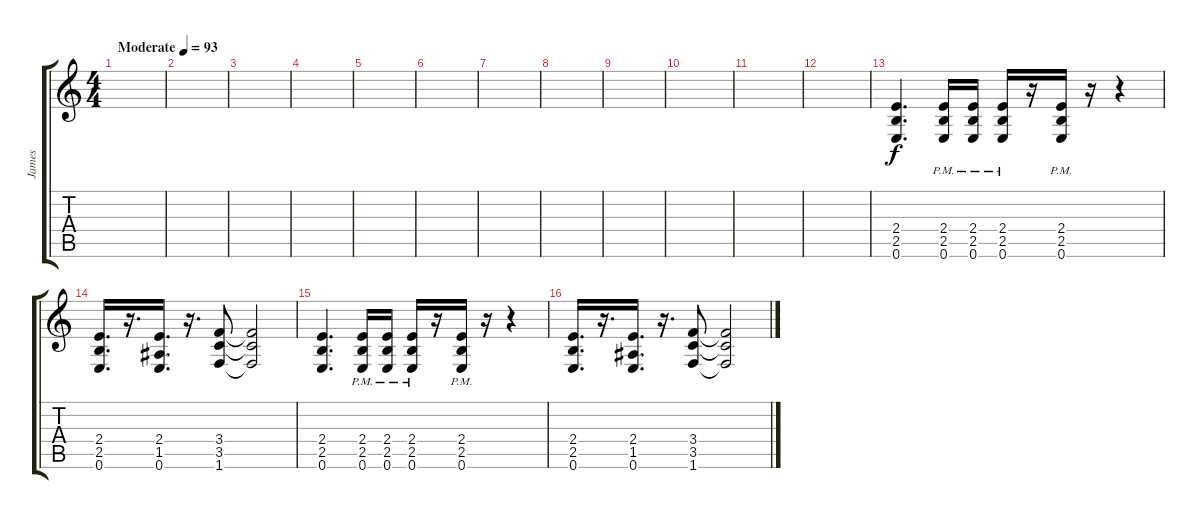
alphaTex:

\track ("James" "James") {instrument distortionguitar}
\staff {score tabs}
\tuning (E4 B3 G3 D3 A2 E2) {hide}
\ts (4 4)
\tempo (93 "Moderate")
\clef g2
\ks c
|
|
|
|
|
|
|
|
|
|
|
|
(2.4 2.5 0.6).4{d volume 5} (2.4{pm} 2.5{pm} 0.6{pm}).16 (2.4{pm} 2.5{pm} 0.6).16 (2.4{pm} 2.5{pm} 0.6{pm}).16 r.16 (2.4{pm} 2.5{pm} 0.6{pm}).16 r.16 r.4 |
(2.4 2.5 0.6).16{d} r.16{d} (2.4 1.5 0.6).16{d} r.16{d} (3.4 3.5 1.6).8 (3.4{t} 3.5{t} 1.6{t}).2 |
(2.4 2.5 0.6).4{d} (2.4{pm} 2.5{pm} 0.6{pm}).16 (2.4{pm} 2.5{pm} 0.6).16 (2.4{pm} 2.5{pm} 0.6{pm}).16 r.16 (2.4{pm} 2.5{pm} 0.6{pm}).16 r.16 r.4 |
(2.4 2.5 0.6).16{d} r.16{d} (2.4 1.5 0.6).16{d} r.16{d} (3.4 3.5 1.6).8 (3.4{t} 3.5{t} 1.6{t}).2
